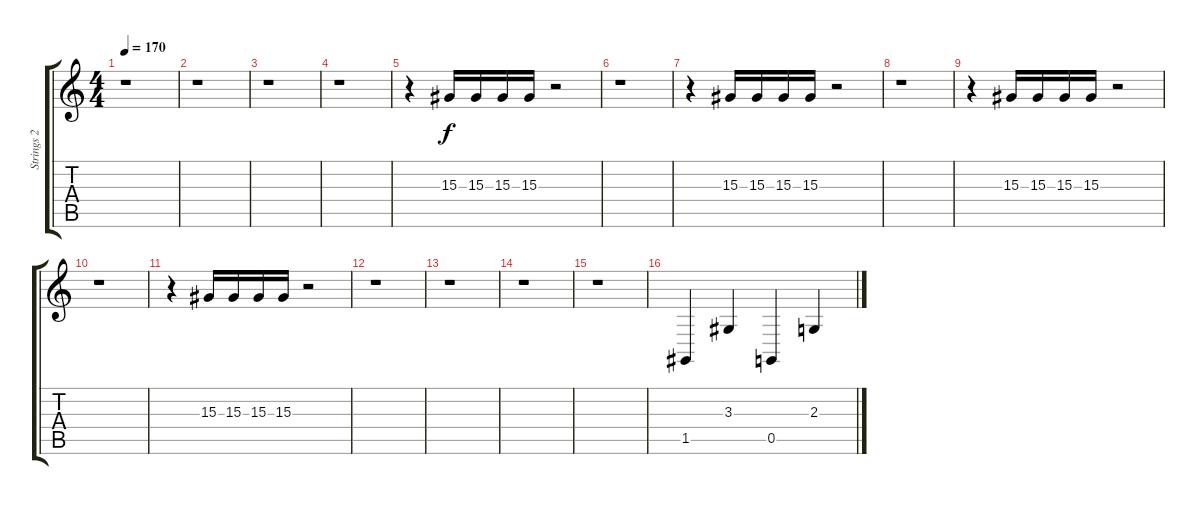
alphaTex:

\track ("Strings 2" "Strings 2") {instrument stringensemble1}
\staff {score tabs}
\tuning (D4 A3 F3 C3 G2 C2) {hide}
\ts (4 4)
\tempo 170
\clef g2
\ks c
r.1{dy f} |
r.1 |
r.1 |
r.1 |
r.4 15.3.16 15.3.16 15.3.16 15.3.16 r.2 |
r.1 |
r.4 15.3.16 15.3.16 15.3.16 15.3.16 r.2 |
r.1 |
r.4 15.3.16 15.3.16 15.3.16 15.3.16 r.2 |
r.1 |
r.4 15.3.16 15.3.16 15.3.16 15.3.16 r.2 |
r.1 |
r.1 |
r.1 |
r.1 |
1.5.4 3.3.4 0.5.4 2.3.4
